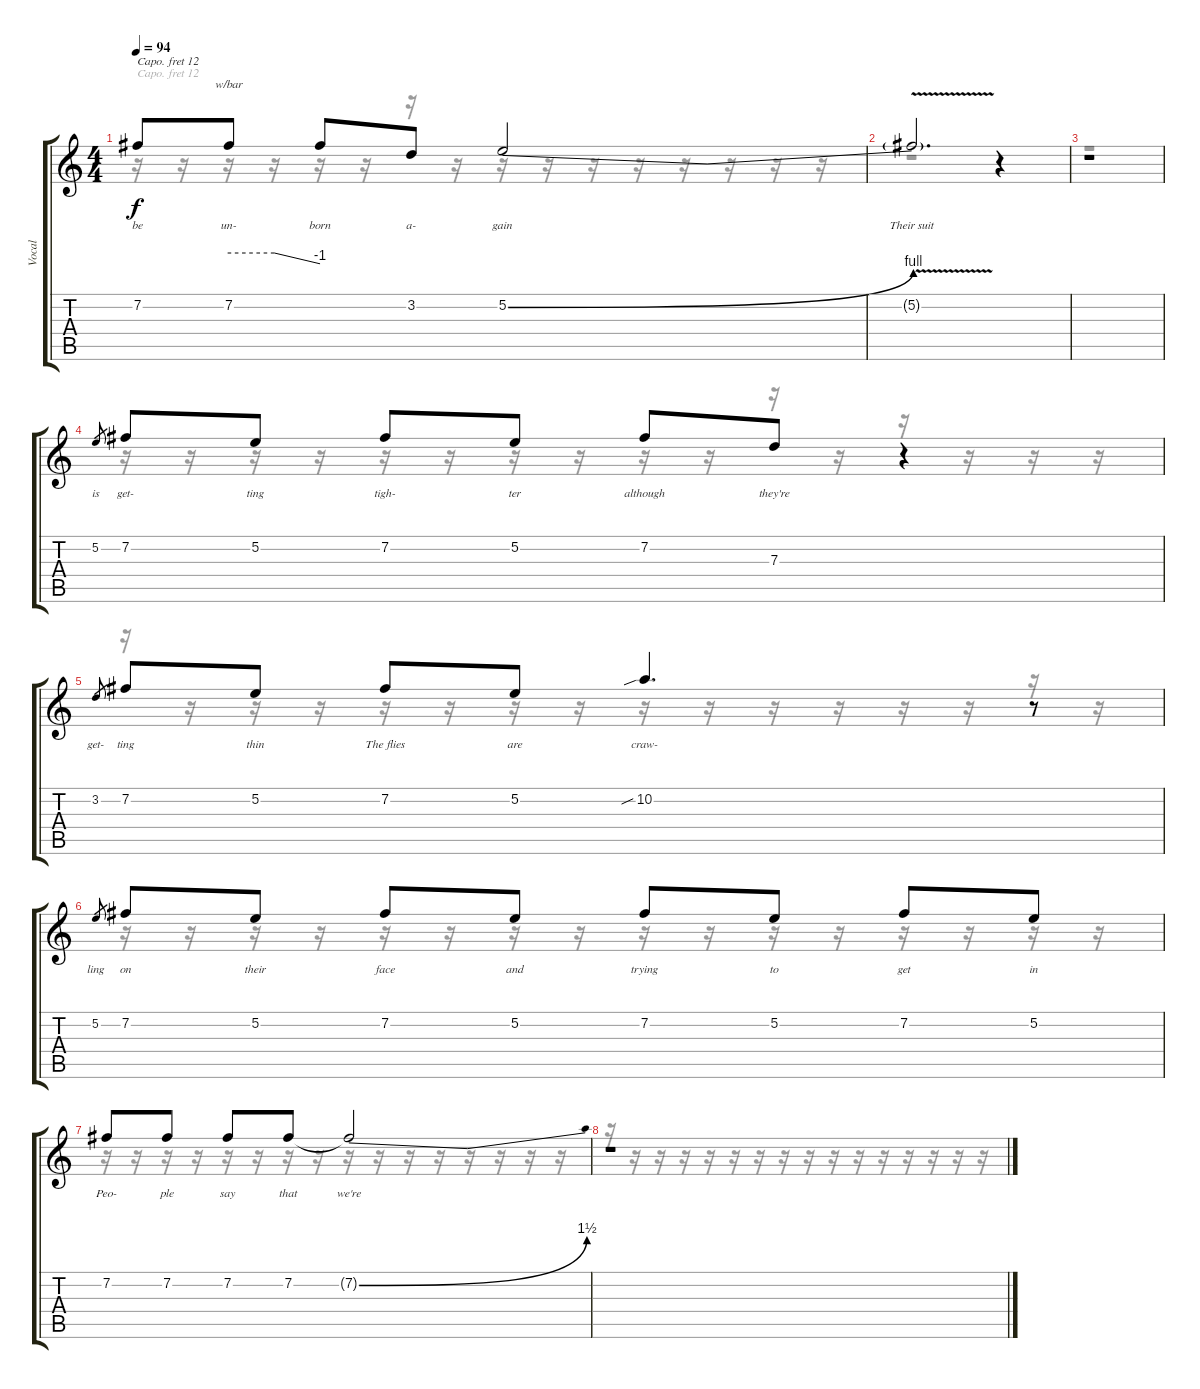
\track ("Vocal" "Vocal") {instrument lead2sawtooth}
\staff {score tabs}
\capo 12
\tuning (E4 B3 G3 D3 A2 E2) {hide}
\voice
\ts (4 4)
\tempo 94
\clef g2
\ks c
7.2.8{lyrics (0 "be") lyrics (1 "") lyrics (2 "") lyrics (3 "") lyrics (4 "") dy f} 7.2.8{tbe (custom default 0 0 30 0 60 -4) lyrics (0 "un-") lyrics (1 "") lyrics (2 "") lyrics (3 "") lyrics (4 "")} 7.2{t}.8{lyrics (0 "born") lyrics (1 "") lyrics (2 "") lyrics (3 "") lyrics (4 "")} 3.2.8{lyrics (0 "a-") lyrics (1 "") lyrics (2 "") lyrics (3 "") lyrics (4 "")} 5.2{be (bend 0 0 60 4)}.2{lyrics (0 "gain") lyrics (1 "") lyrics (2 "") lyrics (3 "") lyrics (4 "")} |
5.2{v t}.2{d lyrics (0 "Their suit") lyrics (1 "") lyrics (2 "") lyrics (3 "") lyrics (4 "")} r.4 |
r.1 |
5.2.8{lyrics (0 "is") lyrics (1 "") lyrics (2 "") lyrics (3 "") lyrics (4 "") gr} 7.2.8{lyrics (0 "get-") lyrics (1 "") lyrics (2 "") lyrics (3 "") lyrics (4 "")} 5.2.8{lyrics (0 "ting") lyrics (1 "") lyrics (2 "") lyrics (3 "") lyrics (4 "")} 7.2.8{lyrics (0 "tigh-") lyrics (1 "") lyrics (2 "") lyrics (3 "") lyrics (4 "")} 5.2.8{lyrics (0 "ter") lyrics (1 "") lyrics (2 "") lyrics (3 "") lyrics (4 "")} 7.2.8{lyrics (0 "although") lyrics (1 "") lyrics (2 "") lyrics (3 "") lyrics (4 "")} 7.3.8{lyrics (0 "they're") lyrics (1 "") lyrics (2 "") lyrics (3 "") lyrics (4 "")} r.4 |
3.2.8{lyrics (0 "get-") lyrics (1 "") lyrics (2 "") lyrics (3 "") lyrics (4 "") gr} 7.2.8{lyrics (0 "ting") lyrics (1 "") lyrics (2 "") lyrics (3 "") lyrics (4 "")} 5.2.8{lyrics (0 "thin") lyrics (1 "") lyrics (2 "") lyrics (3 "") lyrics (4 "")} 7.2.8{lyrics (0 "The flies") lyrics (1 "") lyrics (2 "") lyrics (3 "") lyrics (4 "")} 5.2.8{lyrics (0 "are") lyrics (1 "") lyrics (2 "") lyrics (3 "") lyrics (4 "")} 10.2{sib}.4{d lyrics (0 "craw-") lyrics (1 "") lyrics (2 "") lyrics (3 "") lyrics (4 "")} r.8 |
5.2.8{lyrics (0 "ling") lyrics (1 "") lyrics (2 "") lyrics (3 "") lyrics (4 "") gr} 7.2.8{lyrics (0 "on") lyrics (1 "") lyrics (2 "") lyrics (3 "") lyrics (4 "")} 5.2.8{lyrics (0 "their") lyrics (1 "") lyrics (2 "") lyrics (3 "") lyrics (4 "")} 7.2.8{lyrics (0 "face") lyrics (1 "") lyrics (2 "") lyrics (3 "") lyrics (4 "")} 5.2.8{lyrics (0 "and") lyrics (1 "") lyrics (2 "") lyrics (3 "") lyrics (4 "")} 7.2.8{lyrics (0 "trying") lyrics (1 "") lyrics (2 "") lyrics (3 "") lyrics (4 "")} 5.2.8{lyrics (0 "to") lyrics (1 "") lyrics (2 "") lyrics (3 "") lyrics (4 "")} 7.2.8{lyrics (0 "get") lyrics (1 "") lyrics (2 "") lyrics (3 "") lyrics (4 "")} 5.2.8{lyrics (0 "in") lyrics (1 "") lyrics (2 "") lyrics (3 "") lyrics (4 "")} |
7.2.8{lyrics (0 "Peo-") lyrics (1 "") lyrics (2 "") lyrics (3 "") lyrics (4 "")} 7.2.8{lyrics (0 "ple") lyrics (1 "") lyrics (2 "") lyrics (3 "") lyrics (4 "")} 7.2.8{lyrics (0 "say") lyrics (1 "") lyrics (2 "") lyrics (3 "") lyrics (4 "")} 7.2.8{lyrics (0 "that") lyrics (1 "") lyrics (2 "") lyrics (3 "") lyrics (4 "")} 7.2{be (bend 0 0 60 6) t}.2{lyrics (0 "we're") lyrics (1 "") lyrics (2 "") lyrics (3 "") lyrics (4 "")} |
r.1
\voice
\clef g2
\ottava regular
\simile none
\ks c
r.16{dy f} r.16 r.16 r.16 r.16 r.16 r.16 r.16 r.16 r.16 r.16 r.16 r.16 r.16 r.16 r.16 |
r.1 |
r.1 |
r.16 r.16 r.16 r.16 r.16 r.16 r.16 r.16 r.16 r.16 r.16 r.16 r.16 r.16 r.16 r.16 |
r.16 r.16 r.16 r.16 r.16 r.16 r.16 r.16 r.16 r.16 r.16 r.16 r.16 r.16 r.16 r.16 |
r.16 r.16 r.16 r.16 r.16 r.16 r.16 r.16 r.16 r.16 r.16 r.16 r.16 r.16 r.16 r.16 |
r.16 r.16 r.16 r.16 r.16 r.16 r.16 r.16 r.16 r.16 r.16 r.16 r.16 r.16 r.16 r.16 |
r.16 r.16 r.16 r.16 r.16 r.16 r.16 r.16 r.16 r.16 r.16 r.16 r.16 r.16 r.16 r.16
